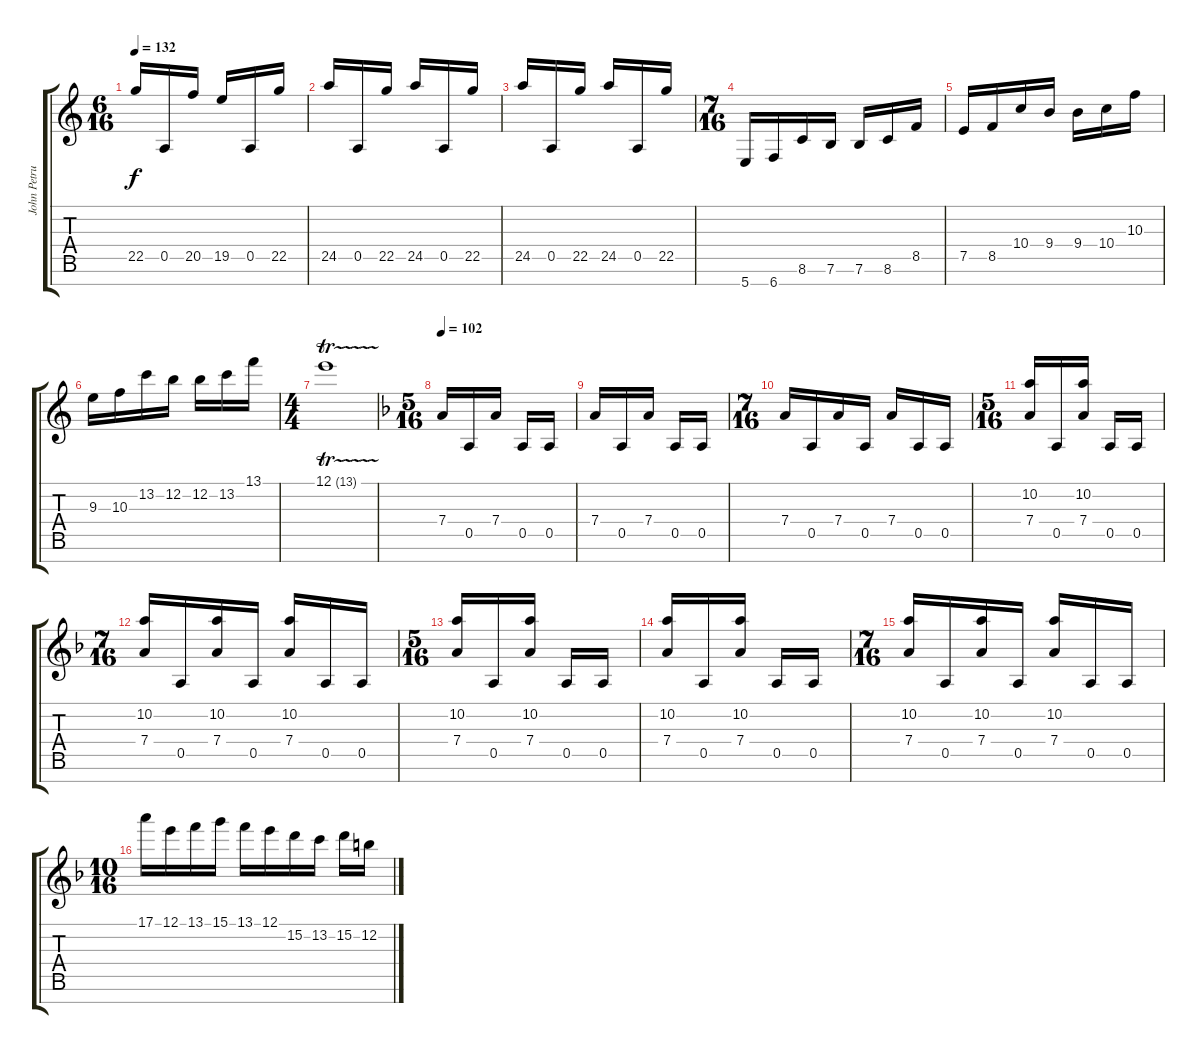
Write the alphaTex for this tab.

\track ("John Petrucci Guitar 1 (main)" "John Petru") {instrument distortionguitar}
\staff {score tabs}
\tuning (E4 B3 G3 D3 A2 E2 B1) {hide}
\ts (6 16)
\tempo 132
\clef g2
\ks c
22.5.16{dy f} 0.5.16 20.5.16 19.5.16 0.5.16 22.5.16 |
24.5.16 0.5.16 22.5.16 24.5.16 0.5.16 22.5.16 |
24.5.16 0.5.16 22.5.16 24.5.16 0.5.16 22.5.16 |
\ts (7 16)
5.7.16 6.7.16 8.6.16 7.6.16 7.6.16 8.6.16 8.5.16 |
7.5.16 8.5.16 10.4.16 9.4.16 9.4.16 10.4.16 10.3.16 |
9.3.16 10.3.16 13.2.16 12.2.16 12.2.16 13.2.16 13.1.16 |
\ts (4 4)
12.1{tr (13 32)}.1 |
\ts (5 16)
\tempo 102
\ks f
7.4.16 0.5.16 7.4.16 0.5.16 0.5.16 |
7.4.16 0.5.16 7.4.16 0.5.16 0.5.16 |
\ts (7 16)
7.4.16 0.5.16 7.4.16 0.5.16 7.4.16 0.5.16 0.5.16 |
\ts (5 16)
(10.2 7.4).16 0.5.16 (10.2 7.4).16 0.5.16 0.5.16 |
\ts (7 16)
(10.2 7.4).16 0.5.16 (10.2 7.4).16 0.5.16 (10.2 7.4).16 0.5.16 0.5.16 |
\ts (5 16)
(10.2 7.4).16 0.5.16 (10.2 7.4).16 0.5.16 0.5.16 |
(10.2 7.4).16 0.5.16 (10.2 7.4).16 0.5.16 0.5.16 |
\ts (7 16)
(10.2 7.4).16 0.5.16 (10.2 7.4).16 0.5.16 (10.2 7.4).16 0.5.16 0.5.16 |
\ts (10 16)
17.1.16 12.1.16 13.1.16 15.1.16 13.1.16 12.1.16 15.2.16 13.2.16 15.2.16 12.2.16
